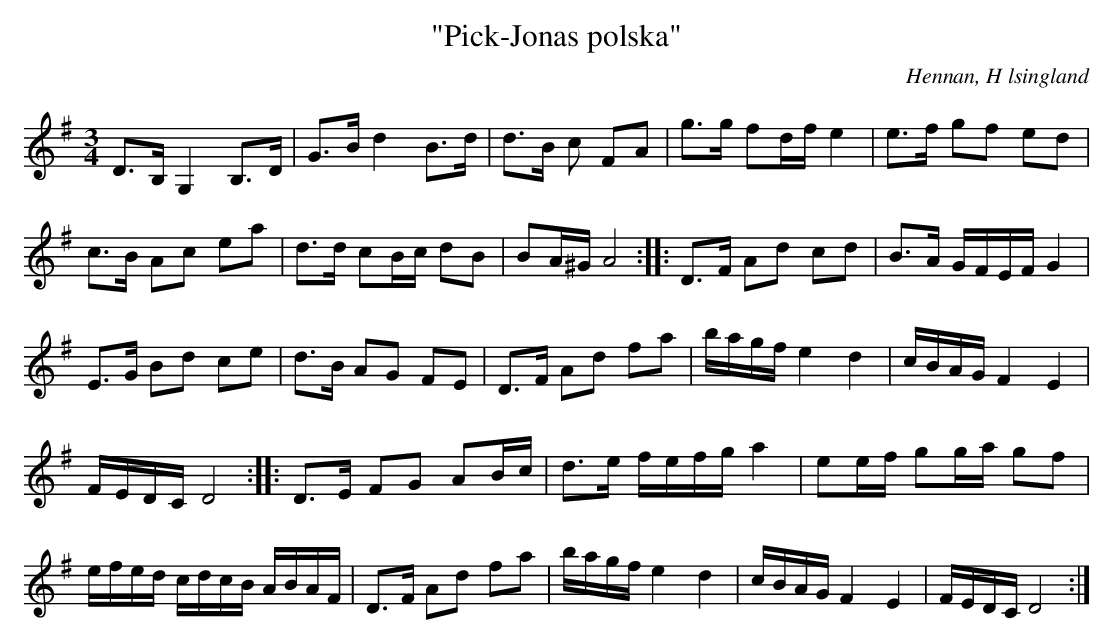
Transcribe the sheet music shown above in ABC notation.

X:1
T: "Pick-Jonas polska"
O: Hennan, H lsingland
M: 3/4
L: 1/8
K: G
D>B, G,2 B,>D | G>B d2 B>d | d>B c FA| g>g fd/f/ e2 | e>f gf ed |
c>B Ac ea | d>d cB/c/ dB | BA/^G/ A4 :: D>F Ad cd | B>A G/F/E/F/ G2 |
E>G Bd ce | d>B AG FE | D>F Ad fa | b/a/g/f/ e2 d2 | c/B/A/G/ F2 E2 |
F/E/D/C/ D4 :: D>E FG AB/c/ | d>e f/e/f/g/ a2 | ee/f/ gg/a/ gf |
e/f/e/d/ c/d/c/B/ A/B/A/F/ | D>F Ad fa | b/a/g/f/ e2 d2 | c/B/A/G/ F2 E2 | F/E/D/C/ D4 :|]
